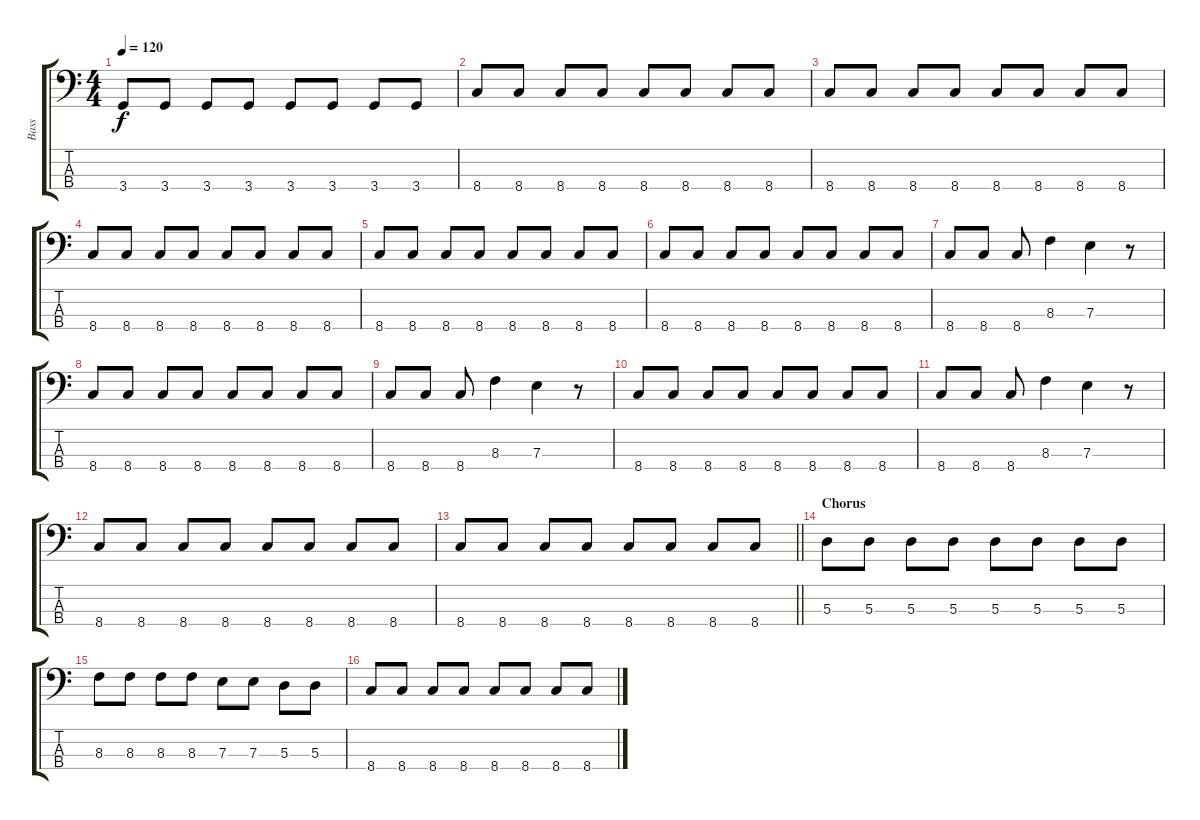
\track ("Bass" "Bass") {instrument electricbassfinger}
\staff {score tabs}
\tuning (G2 D2 A1 E1) {hide}
\ts (4 4)
\tempo 120
\clef f4
\ks c
3.4.8{dy f} 3.4.8 3.4.8 3.4.8 3.4.8 3.4.8 3.4.8 3.4.8 |
8.4.8 8.4.8 8.4.8 8.4.8 8.4.8 8.4.8 8.4.8 8.4.8 |
8.4.8 8.4.8 8.4.8 8.4.8 8.4.8 8.4.8 8.4.8 8.4.8 |
8.4.8 8.4.8 8.4.8 8.4.8 8.4.8 8.4.8 8.4.8 8.4.8 |
8.4.8 8.4.8 8.4.8 8.4.8 8.4.8 8.4.8 8.4.8 8.4.8 |
8.4.8 8.4.8 8.4.8 8.4.8 8.4.8 8.4.8 8.4.8 8.4.8 |
8.4.8 8.4.8 8.4.8 8.3.4 7.3.4 r.8 |
8.4.8 8.4.8 8.4.8 8.4.8 8.4.8 8.4.8 8.4.8 8.4.8 |
8.4.8 8.4.8 8.4.8 8.3.4 7.3.4 r.8 |
8.4.8 8.4.8 8.4.8 8.4.8 8.4.8 8.4.8 8.4.8 8.4.8 |
8.4.8 8.4.8 8.4.8 8.3.4 7.3.4 r.8 |
8.4.8 8.4.8 8.4.8 8.4.8 8.4.8 8.4.8 8.4.8 8.4.8 |
\barLineRight lightlight
8.4.8 8.4.8 8.4.8 8.4.8 8.4.8 8.4.8 8.4.8 8.4.8 |
\section ("" "Chorus")
5.3.8 5.3.8 5.3.8 5.3.8 5.3.8 5.3.8 5.3.8 5.3.8 |
8.3.8 8.3.8 8.3.8 8.3.8 7.3.8 7.3.8 5.3.8 5.3.8 |
8.4.8 8.4.8 8.4.8 8.4.8 8.4.8 8.4.8 8.4.8 8.4.8
